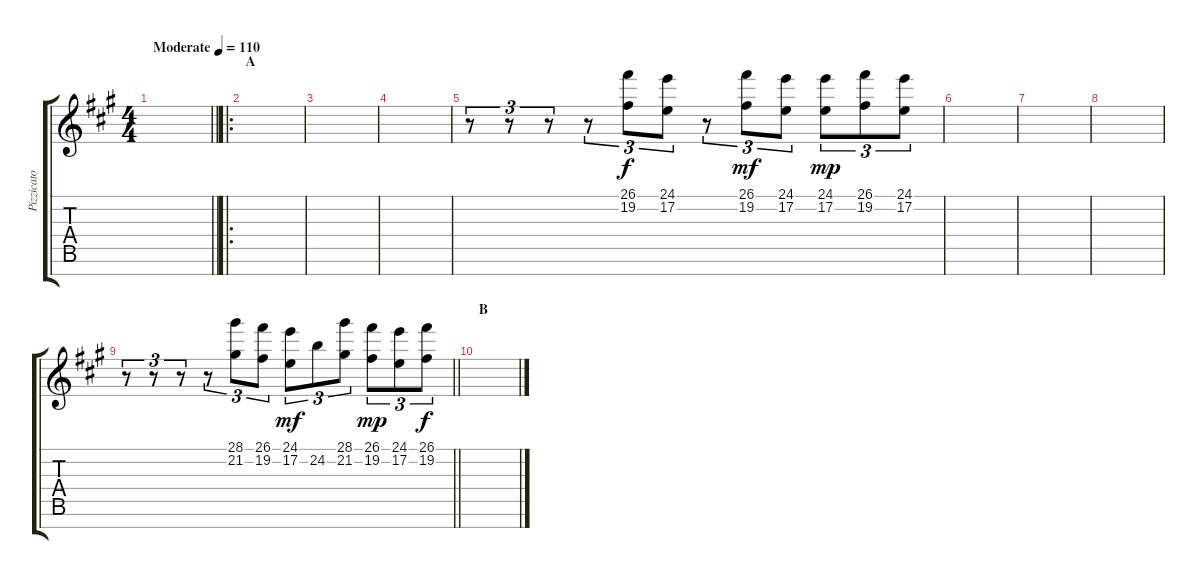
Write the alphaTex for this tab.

\track ("Pizzicato Strings" "Pizzicato ") {instrument pizzicatostrings}
\staff {score tabs}
\tuning (E4 B3 G3 D3 A2 E2 B1) {hide}
\ts (4 4)
\tempo (110 "Moderate")
\clef g2
\barLineRight lightlight
\ks a
|
\ro
\section ("" "A")
|
|
|
r.8{tu (3 2)} r.8{tu (3 2)} r.8{tu (3 2)} r.8{tu (3 2)} (26.1 19.2).8{tu (3 2)} (24.1 17.2).8{tu (3 2)} r.8{tu (3 2)} (26.1 19.2).8{tu (3 2) dy mf} (24.1 17.2).8{tu (3 2)} (24.1 17.2).8{tu (3 2) dy mp} (26.1 19.2).8{tu (3 2)} (24.1 17.2).8{tu (3 2)} |
|
|
|
\barLineRight lightlight
r.8{tu (3 2)} r.8{tu (3 2)} r.8{tu (3 2)} r.8{tu (3 2)} (28.1 21.2).8{tu (3 2)} (26.1 19.2).8{tu (3 2)} (24.1 17.2).8{tu (3 2) dy mf} 24.2.8{tu (3 2)} (28.1 21.2).8{tu (3 2)} (26.1 19.2).8{tu (3 2) dy mp} (24.1 17.2).8{tu (3 2)} (26.1 19.2).8{tu (3 2) dy f} |
\section ("" "B")
